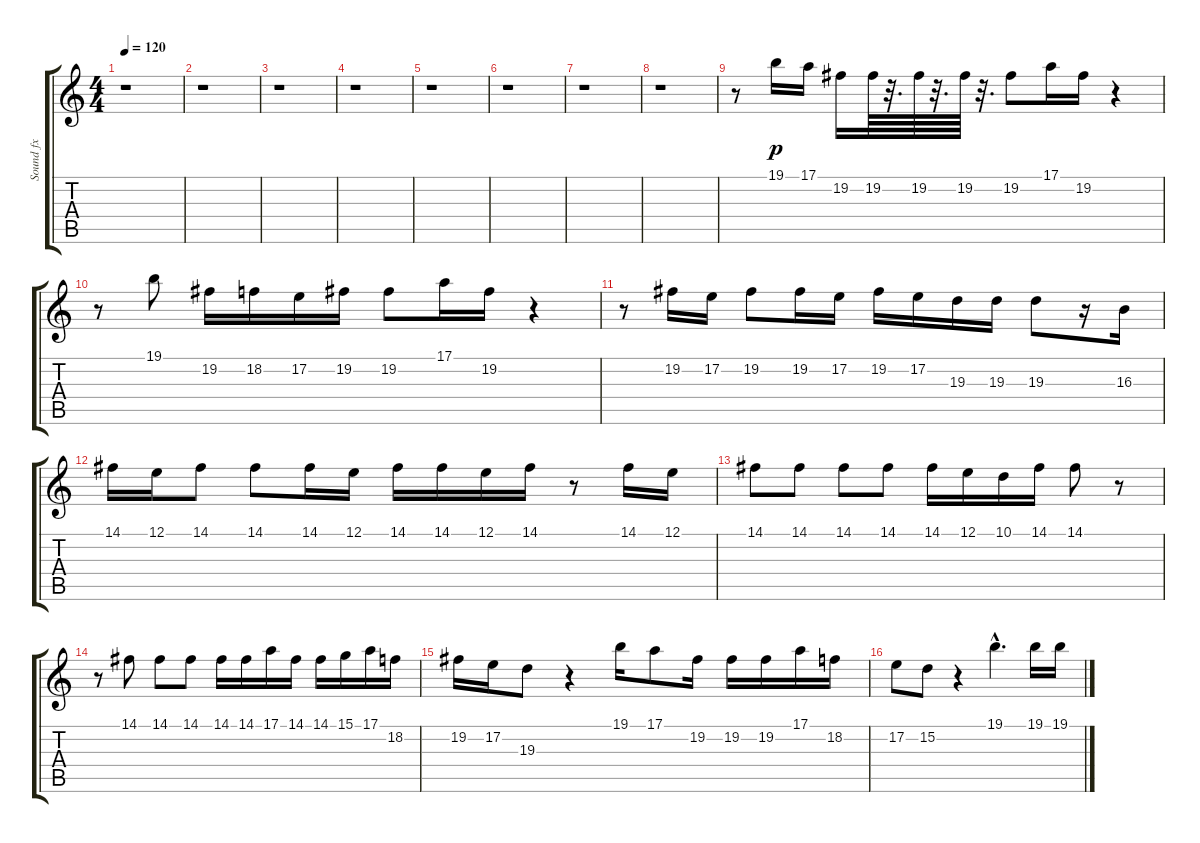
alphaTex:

\track ("Sound fx" "Sound fx") {instrument synthvoice}
\staff {score tabs}
\tuning (E4 B3 G3 D3 A2 E2) {hide}
\ts (4 4)
\tempo 120
\clef g2
\ks c
r.1{dy p} |
r.1 |
r.1 |
r.1 |
r.1 |
r.1 |
r.1 |
r.1 |
r.8 19.1.16 17.1.16 19.2.16 19.2.64 r.32{d} 19.2.64 r.32{d} 19.2.64 r.32{d} 19.2.8 17.1.16 19.2.16 r.4 |
r.8 19.1.8 19.2.16 18.2.16 17.2.16 19.2.16 19.2.8 17.1.16 19.2.16 r.4 |
r.8 19.2.16 17.2.16 19.2.8 19.2.16 17.2.16 19.2.16 17.2.16 19.3.16 19.3.16 19.3.8 r.16 16.3.16 |
14.1.16 12.1.16 14.1.8 14.1.8 14.1.16 12.1.16 14.1.16 14.1.16 12.1.16 14.1.16 r.8 14.1.16 12.1.16 |
14.1.8 14.1.8 14.1.8 14.1.8 14.1.16 12.1.16 10.1.16 14.1.16 14.1.8 r.8 |
r.8 14.1.8 14.1.8 14.1.8 14.1.16 14.1.16 17.1.16 14.1.16 14.1.16 15.1.16 17.1.16 18.2.16 |
19.2.16 17.2.16 19.3.8 r.4 19.1.16 17.1.8 19.2.16 19.2.16 19.2.16 17.1.16 18.2.16 |
17.2.8 15.2.8 r.4 19.1{hac}.4{d} 19.1.16 19.1.16
